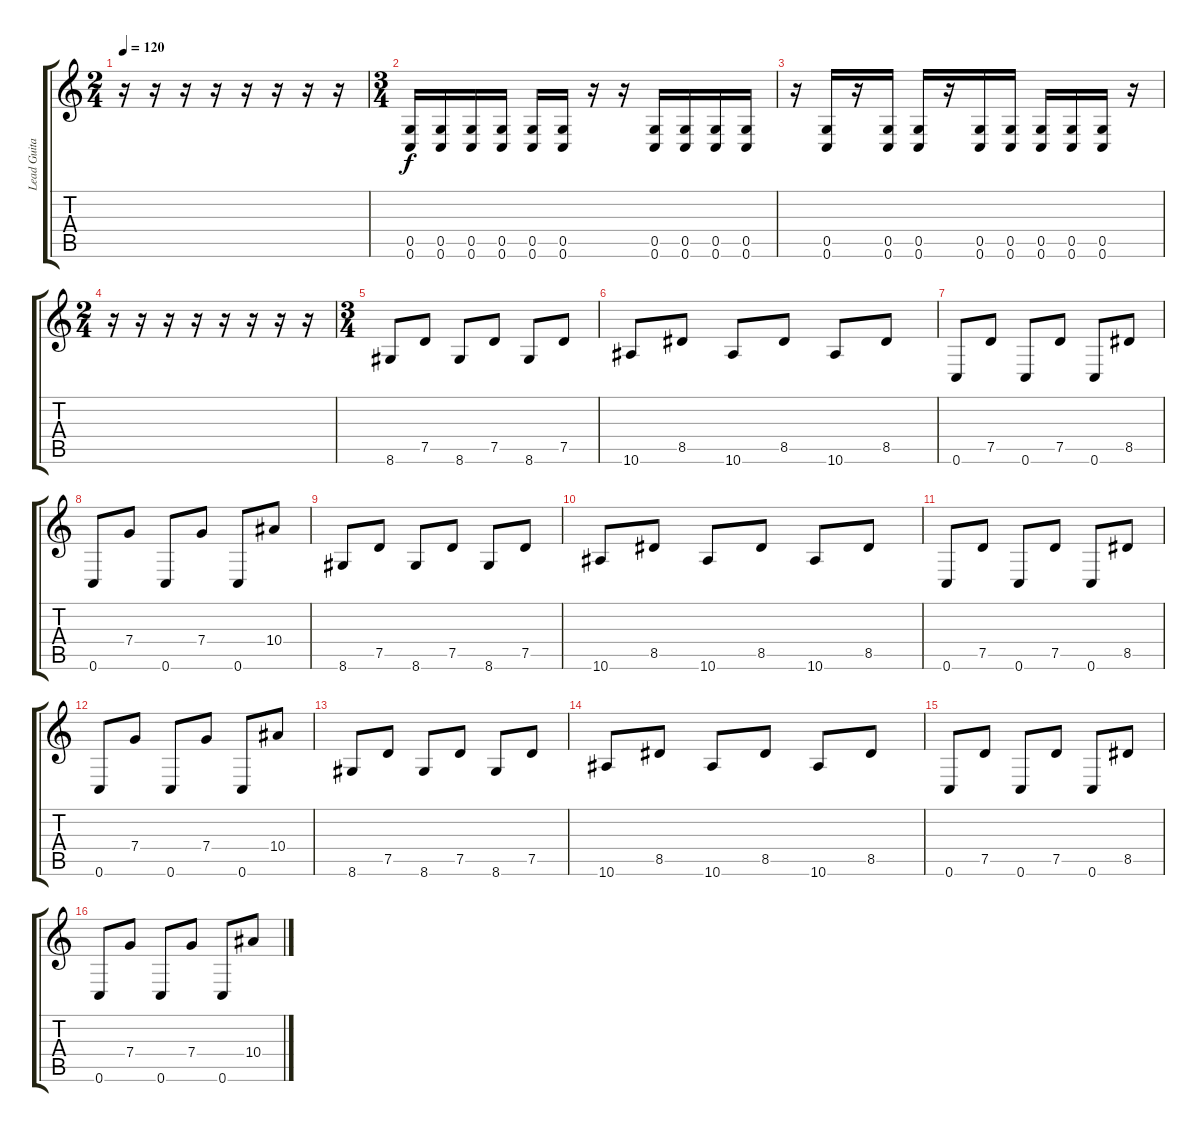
\track ("Lead Guitar" "Lead Guita") {instrument distortionguitar}
\staff {score tabs}
\tuning (D4 A3 F3 C3 G2 C2) {hide}
\ts (2 4)
\tempo 120
\clef g2
\ks c
r.16{dy f} r.16 r.16 r.16 r.16 r.16 r.16 r.16 |
\ts (3 4)
(0.5 0.6).16 (0.5 0.6).16 (0.5 0.6).16 (0.5 0.6).16 (0.5 0.6).16 (0.5 0.6).16 r.16 r.16 (0.5 0.6).16 (0.5 0.6).16 (0.5 0.6).16 (0.5 0.6).16 |
r.16 (0.5 0.6).16 r.16 (0.5 0.6).16 (0.5 0.6).16 r.16 (0.5 0.6).16 (0.5 0.6).16 (0.5 0.6).16 (0.5 0.6).16 (0.5 0.6).16 r.16 |
\ts (2 4)
r.16 r.16 r.16 r.16 r.16 r.16 r.16 r.16 |
\ts (3 4)
8.6.8 7.5.8 8.6.8 7.5.8 8.6.8 7.5.8 |
10.6.8 8.5.8 10.6.8 8.5.8 10.6.8 8.5.8 |
0.6.8 7.5.8 0.6.8 7.5.8 0.6.8 8.5.8 |
0.6.8 7.4.8 0.6.8 7.4.8 0.6.8 10.4.8 |
8.6.8 7.5.8 8.6.8 7.5.8 8.6.8 7.5.8 |
10.6.8 8.5.8 10.6.8 8.5.8 10.6.8 8.5.8 |
0.6.8 7.5.8 0.6.8 7.5.8 0.6.8 8.5.8 |
0.6.8 7.4.8 0.6.8 7.4.8 0.6.8 10.4.8 |
8.6.8 7.5.8 8.6.8 7.5.8 8.6.8 7.5.8 |
10.6.8 8.5.8 10.6.8 8.5.8 10.6.8 8.5.8 |
0.6.8 7.5.8 0.6.8 7.5.8 0.6.8 8.5.8 |
0.6.8 7.4.8 0.6.8 7.4.8 0.6.8 10.4.8
